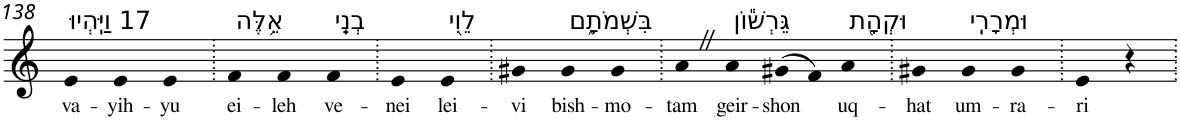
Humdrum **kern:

**kern	**text
*part1	*part1
*staff1	*staff1
*I"Piano	*
*I'Pno	*
!!LO:PB:g=z
*clefG2	*
*k[]	*
=138	=138
!LO:TX:a:t=17 וַיִּֽהְיוּ	!
!	!LO:LY:b
4e	va-
!	!LO:LY:b
4e	-yih-
!	!LO:LY:b
4e	-yu
=139.	=139.
!LO:TX:a:t=אֵ֥לֶּה	!
!	!LO:LY:b
4f	ei-
!	!LO:LY:b
4f	-leh
!LO:TX:a:t=בְנֵֽי	!
!	!LO:LY:b
4f	ve-
=140.	=140.
!	!LO:LY:b
4e	-nei
!LO:TX:a:t=לֵוִ֖י	!
!	!LO:LY:b
4e	lei-
=141.	=141.
!	!LO:LY:b
4g#X	-vi
!LO:TX:a:t=בִּשְׁמֹתָ֑ם	!
!	!LO:LY:b
4g#	bish-
!	!LO:LY:b
4g#	-mo-
=142.	=142.
!	!LO:LY:b
4aZ	-tam
!LO:TX:a:t=גֵּרְשׁ֕וֹן	!
!	!LO:LY:b
4a	geir-
!	!LO:LY:b
(>8g#X	-shon
8f)	.
!LO:TX:a:t=וּקְהָ֖ת	!
!	!LO:LY:b
4a	uq-
=143.	=143.
!	!LO:LY:b
4g#X	-hat
!LO:TX:a:t=וּמְרָרִֽי	!
!	!LO:LY:b
4g#	um-
!	!LO:LY:b
4g#	-ra-
=144.	=144.
!	!LO:LY:b
4e	-ri
4r	.
=.	=.
*-	*-
